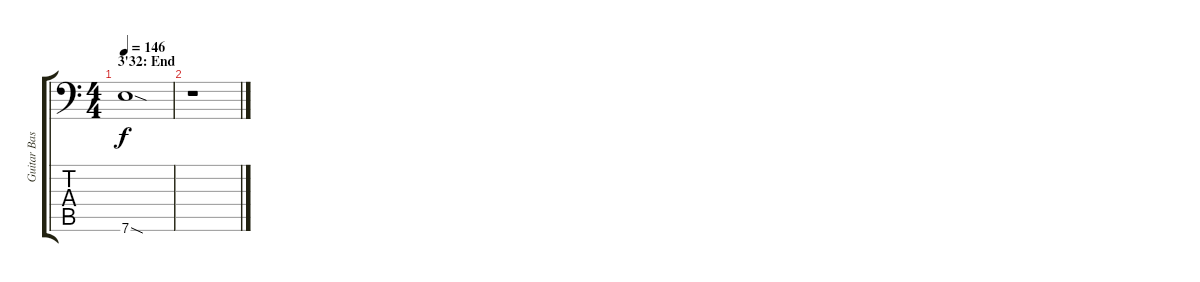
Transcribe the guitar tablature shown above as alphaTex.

\track ("Guitar Bass" "Guitar Bas") {instrument electricbassfinger}
\staff {score tabs}
\tuning (B3 Gb3 D3 A2 E2 A1) {hide}
\ts (4 4)
\section ("" "3'32: End")
\tempo 146
\clef f4
\ks c
7.6{sod}.1{dy f} |
r.1
